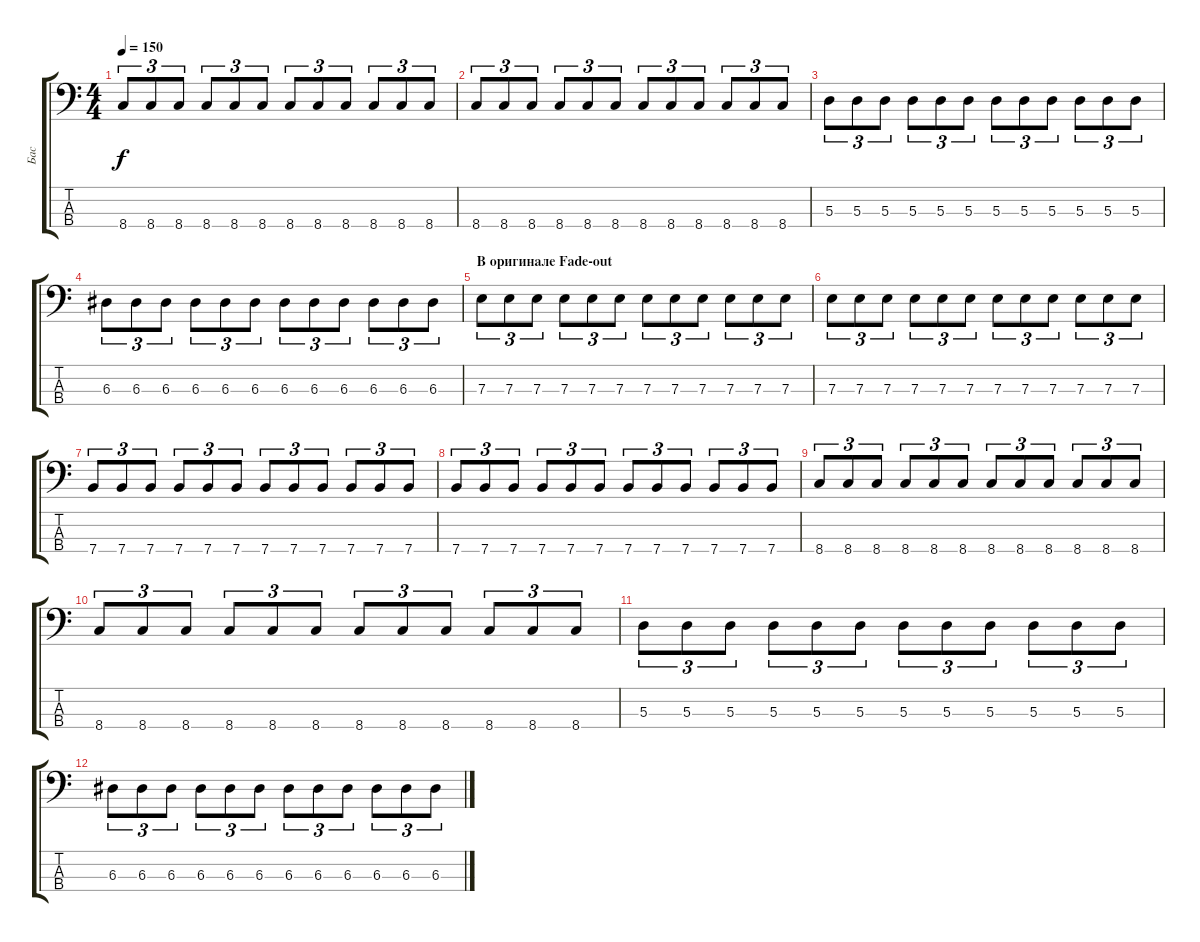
\track ("Бас" "Бас") {instrument electricbassfinger}
\staff {score tabs}
\tuning (G2 D2 A1 E1) {hide}
\ts (4 4)
\tempo 150
\clef f4
\ks c
8.4.8{tu (3 2) dy f} 8.4.8{tu (3 2)} 8.4.8{tu (3 2)} 8.4.8{tu (3 2)} 8.4.8{tu (3 2)} 8.4.8{tu (3 2)} 8.4.8{tu (3 2)} 8.4.8{tu (3 2)} 8.4.8{tu (3 2)} 8.4.8{tu (3 2)} 8.4.8{tu (3 2)} 8.4.8{tu (3 2)} |
8.4.8{tu (3 2)} 8.4.8{tu (3 2)} 8.4.8{tu (3 2)} 8.4.8{tu (3 2)} 8.4.8{tu (3 2)} 8.4.8{tu (3 2)} 8.4.8{tu (3 2)} 8.4.8{tu (3 2)} 8.4.8{tu (3 2)} 8.4.8{tu (3 2)} 8.4.8{tu (3 2)} 8.4.8{tu (3 2)} |
5.3.8{tu (3 2)} 5.3.8{tu (3 2)} 5.3.8{tu (3 2)} 5.3.8{tu (3 2)} 5.3.8{tu (3 2)} 5.3.8{tu (3 2)} 5.3.8{tu (3 2)} 5.3.8{tu (3 2)} 5.3.8{tu (3 2)} 5.3.8{tu (3 2)} 5.3.8{tu (3 2)} 5.3.8{tu (3 2)} |
6.3.8{tu (3 2)} 6.3.8{tu (3 2)} 6.3.8{tu (3 2)} 6.3.8{tu (3 2)} 6.3.8{tu (3 2)} 6.3.8{tu (3 2)} 6.3.8{tu (3 2)} 6.3.8{tu (3 2)} 6.3.8{tu (3 2)} 6.3.8{tu (3 2)} 6.3.8{tu (3 2)} 6.3.8{tu (3 2)} |
\section ("" "В оригинале Fade-out")
7.3.8{tu (3 2)} 7.3.8{tu (3 2)} 7.3.8{tu (3 2)} 7.3.8{tu (3 2)} 7.3.8{tu (3 2)} 7.3.8{tu (3 2)} 7.3.8{tu (3 2)} 7.3.8{tu (3 2)} 7.3.8{tu (3 2)} 7.3.8{tu (3 2)} 7.3.8{tu (3 2)} 7.3.8{tu (3 2)} |
7.3.8{tu (3 2)} 7.3.8{tu (3 2)} 7.3.8{tu (3 2)} 7.3.8{tu (3 2)} 7.3.8{tu (3 2)} 7.3.8{tu (3 2)} 7.3.8{tu (3 2)} 7.3.8{tu (3 2)} 7.3.8{tu (3 2)} 7.3.8{tu (3 2)} 7.3.8{tu (3 2)} 7.3.8{tu (3 2)} |
7.4.8{tu (3 2)} 7.4.8{tu (3 2)} 7.4.8{tu (3 2)} 7.4.8{tu (3 2)} 7.4.8{tu (3 2)} 7.4.8{tu (3 2)} 7.4.8{tu (3 2)} 7.4.8{tu (3 2)} 7.4.8{tu (3 2)} 7.4.8{tu (3 2)} 7.4.8{tu (3 2)} 7.4.8{tu (3 2)} |
7.4.8{tu (3 2)} 7.4.8{tu (3 2)} 7.4.8{tu (3 2)} 7.4.8{tu (3 2)} 7.4.8{tu (3 2)} 7.4.8{tu (3 2)} 7.4.8{tu (3 2)} 7.4.8{tu (3 2)} 7.4.8{tu (3 2)} 7.4.8{tu (3 2)} 7.4.8{tu (3 2)} 7.4.8{tu (3 2)} |
8.4.8{tu (3 2)} 8.4.8{tu (3 2)} 8.4.8{tu (3 2)} 8.4.8{tu (3 2)} 8.4.8{tu (3 2)} 8.4.8{tu (3 2)} 8.4.8{tu (3 2)} 8.4.8{tu (3 2)} 8.4.8{tu (3 2)} 8.4.8{tu (3 2)} 8.4.8{tu (3 2)} 8.4.8{tu (3 2)} |
8.4.8{tu (3 2)} 8.4.8{tu (3 2)} 8.4.8{tu (3 2)} 8.4.8{tu (3 2)} 8.4.8{tu (3 2)} 8.4.8{tu (3 2)} 8.4.8{tu (3 2)} 8.4.8{tu (3 2)} 8.4.8{tu (3 2)} 8.4.8{tu (3 2)} 8.4.8{tu (3 2)} 8.4.8{tu (3 2)} |
5.3.8{tu (3 2)} 5.3.8{tu (3 2)} 5.3.8{tu (3 2)} 5.3.8{tu (3 2)} 5.3.8{tu (3 2)} 5.3.8{tu (3 2)} 5.3.8{tu (3 2)} 5.3.8{tu (3 2)} 5.3.8{tu (3 2)} 5.3.8{tu (3 2)} 5.3.8{tu (3 2)} 5.3.8{tu (3 2)} |
6.3.8{tu (3 2)} 6.3.8{tu (3 2)} 6.3.8{tu (3 2)} 6.3.8{tu (3 2)} 6.3.8{tu (3 2)} 6.3.8{tu (3 2)} 6.3.8{tu (3 2)} 6.3.8{tu (3 2)} 6.3.8{tu (3 2)} 6.3.8{tu (3 2)} 6.3.8{tu (3 2)} 6.3.8{tu (3 2)}
